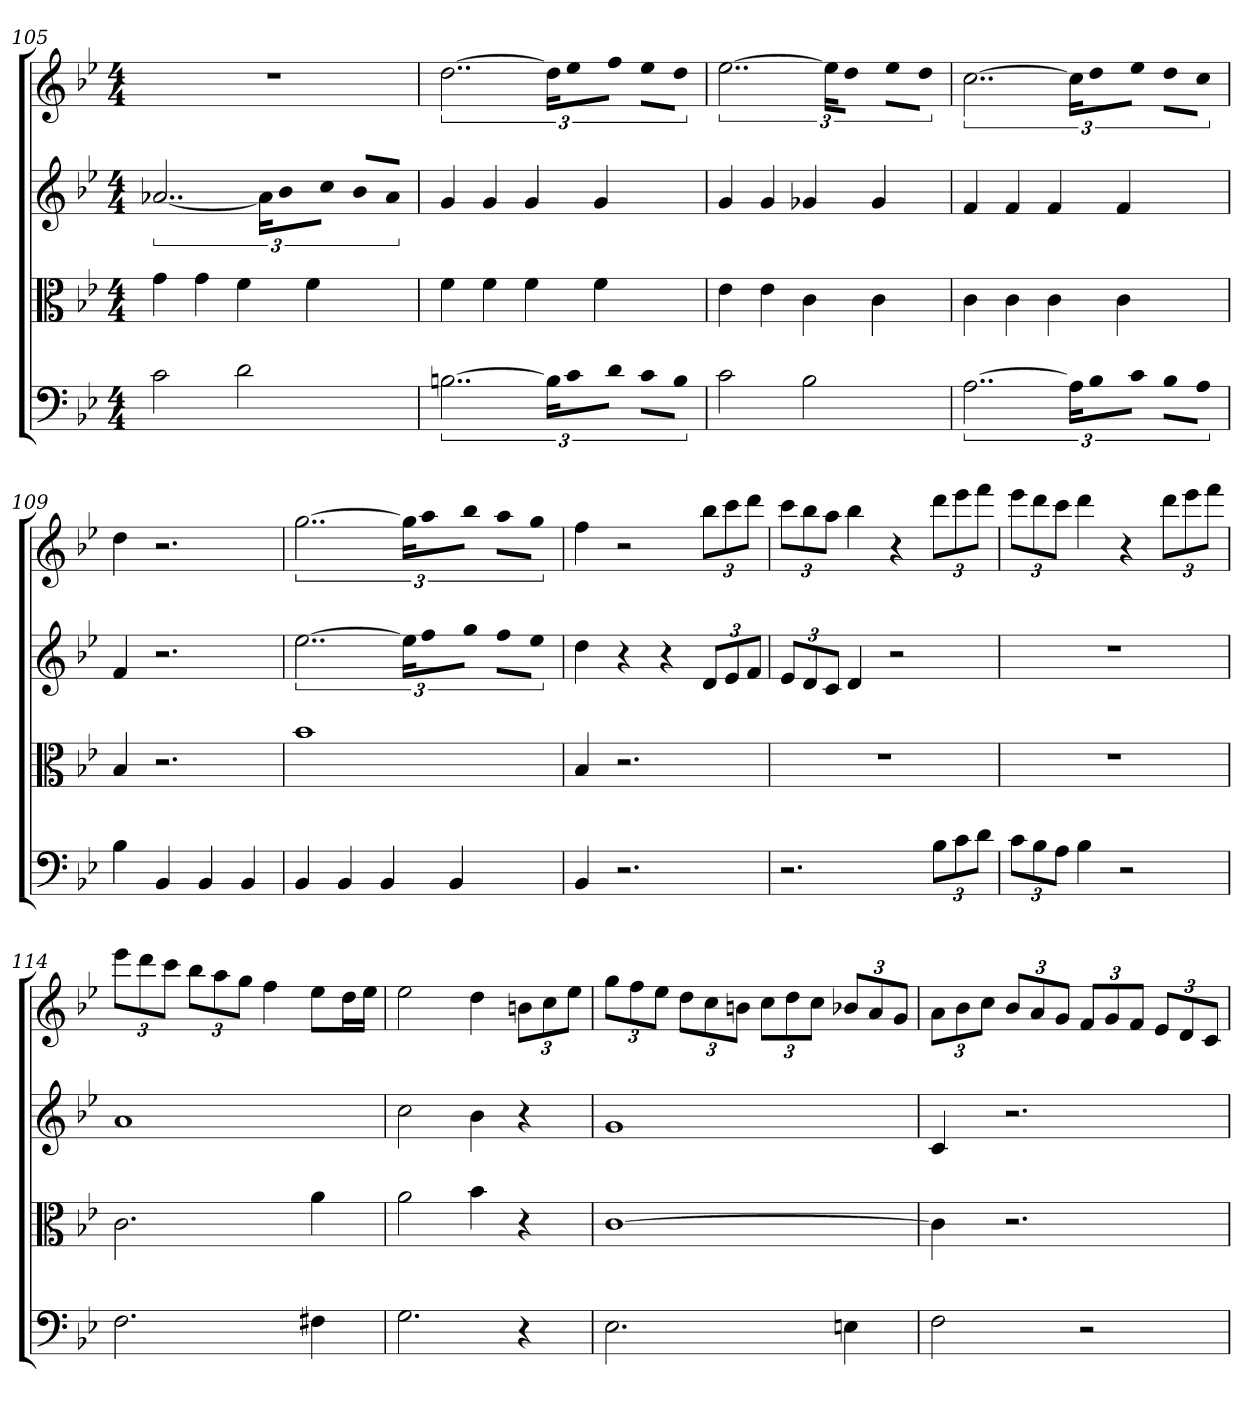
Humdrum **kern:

**kern	**kern	**kern	**kern
*part4	*part3	*part2	*part1
*staff4	*staff3	*staff2	*staff1
*clefF4	*clefC3	*	*
*k[b-e-]	*k[b-e-]	*k[b-e-]	*k[b-e-]
*B-:	*B-:	*B-:	*B-:
*M4/4	*M4/4	*M4/4	*M4/4
=105	=105	=105	=105
2c	4g	[3..a-X	1r
.	4g	.	.
2d	4f	.	.
.	.	24a-LL]	.
.	.	16b-	.
.	.	16ccJJ	.
.	4f	8b-L	.
.	.	8a-J	.
=106	=106	=106	=106
[3..Bn	4f	4g	[3..dd
.	4f	4g	.
.	4f	4g	.
24B\LL]	.	.	24ddLL]
16c\	.	.	16ee-
16d\JJ	.	.	16ffJJ
8c\L	4f	4g	8ee-L
8B\J	.	.	8ddJ
=107	=107	=107	=107
2c	4e-	4g	[3..ee-
.	4e-	4g	.
2B-	4c	4g-X	.
.	.	.	24ee-KL]
.	.	.	8ddJ
.	4c	4g-	8ee-L
.	.	.	8ddJ
=108	=108	=108	=108
[3..A	4c	4f	[3..cc
.	4c	4f	.
.	4c	4f	.
24A\LL]	.	.	24ccLL]
16B-\	.	.	16dd
16c\JJ	.	.	16ee-JJ
8B-\L	4c	4f	8ddL
8A\J	.	.	8ccJ
=109	=109	=109	=109
4B-	4B-	4f	4dd
4BB-	2.r	2.r	2.r
4BB-	.	.	.
4BB-	.	.	.
=110	=110	=110	=110
4BB-	1b-	[3..ee-	[3..gg
4BB-	.	.	.
4BB-	.	.	.
.	.	24ee-LL]	24ggLL]
.	.	16ff	16aa
.	.	16ggJJ	16bb-JJ
4BB-	.	8ffL	8aaL
.	.	8ee-J	8ggJ
=111	=111	=111	=111
4BB-	4B-	4dd	4ff
2.r	2.r	4r	2r
.	.	4r	.
.	.	12dL	12bb-L
.	.	12e-	12ccc
.	.	12fJ	12dddJ
=112	=112	=112	=112
2.r	1r	12e-L	12cccL
.	.	12d	12bb-
.	.	12cJ	12aaJ
.	.	4d	4bb-
.	.	2r	4r
12B-\L	.	.	12dddL
12c\	.	.	12eee-
12d\J	.	.	12fffJ
=113	=113	=113	=113
12c\L	1r	1r	12eee-L
12B-\	.	.	12ddd
12A\J	.	.	12cccJ
4B-	.	.	4ddd
2r	.	.	4r
.	.	.	12dddL
.	.	.	12eee-
.	.	.	12fffJ
=114	=114	=114	=114
2.F	2.c	1a	12eee-L
.	.	.	12ddd
.	.	.	12cccJ
.	.	.	12bb-L
.	.	.	12aa
.	.	.	12ggJ
.	.	.	4ff
4F#X	4a	.	8ee-L
.	.	.	16ddL
.	.	.	16ee-JJ
=115	=115	=115	=115
2.G	2a	2cc	2ee-
.	4b-	4b-	4dd
4r	4r	4r	12bnL
.	.	.	12cc
.	.	.	12ee-J
=116	=116	=116	=116
2.E-	[1c	1g	12ggL
.	.	.	12ff
.	.	.	12ee-J
.	.	.	12ddL
.	.	.	12cc
.	.	.	12bnJ
.	.	.	12ccL
.	.	.	12dd
.	.	.	12ccJ
4En	.	.	12b-XL
.	.	.	12a
.	.	.	12gJ
=117	=117	=117	=117
2F	4c]	4c	12aL
.	.	.	12b-
.	.	.	12ccJ
.	2.r	2.r	12b-L
.	.	.	12a
.	.	.	12gJ
2r	.	.	12fL
.	.	.	12g
.	.	.	12fJ
.	.	.	12e-L
.	.	.	12d
.	.	.	12cJ
=	=	=	=
*-	*-	*-	*-
